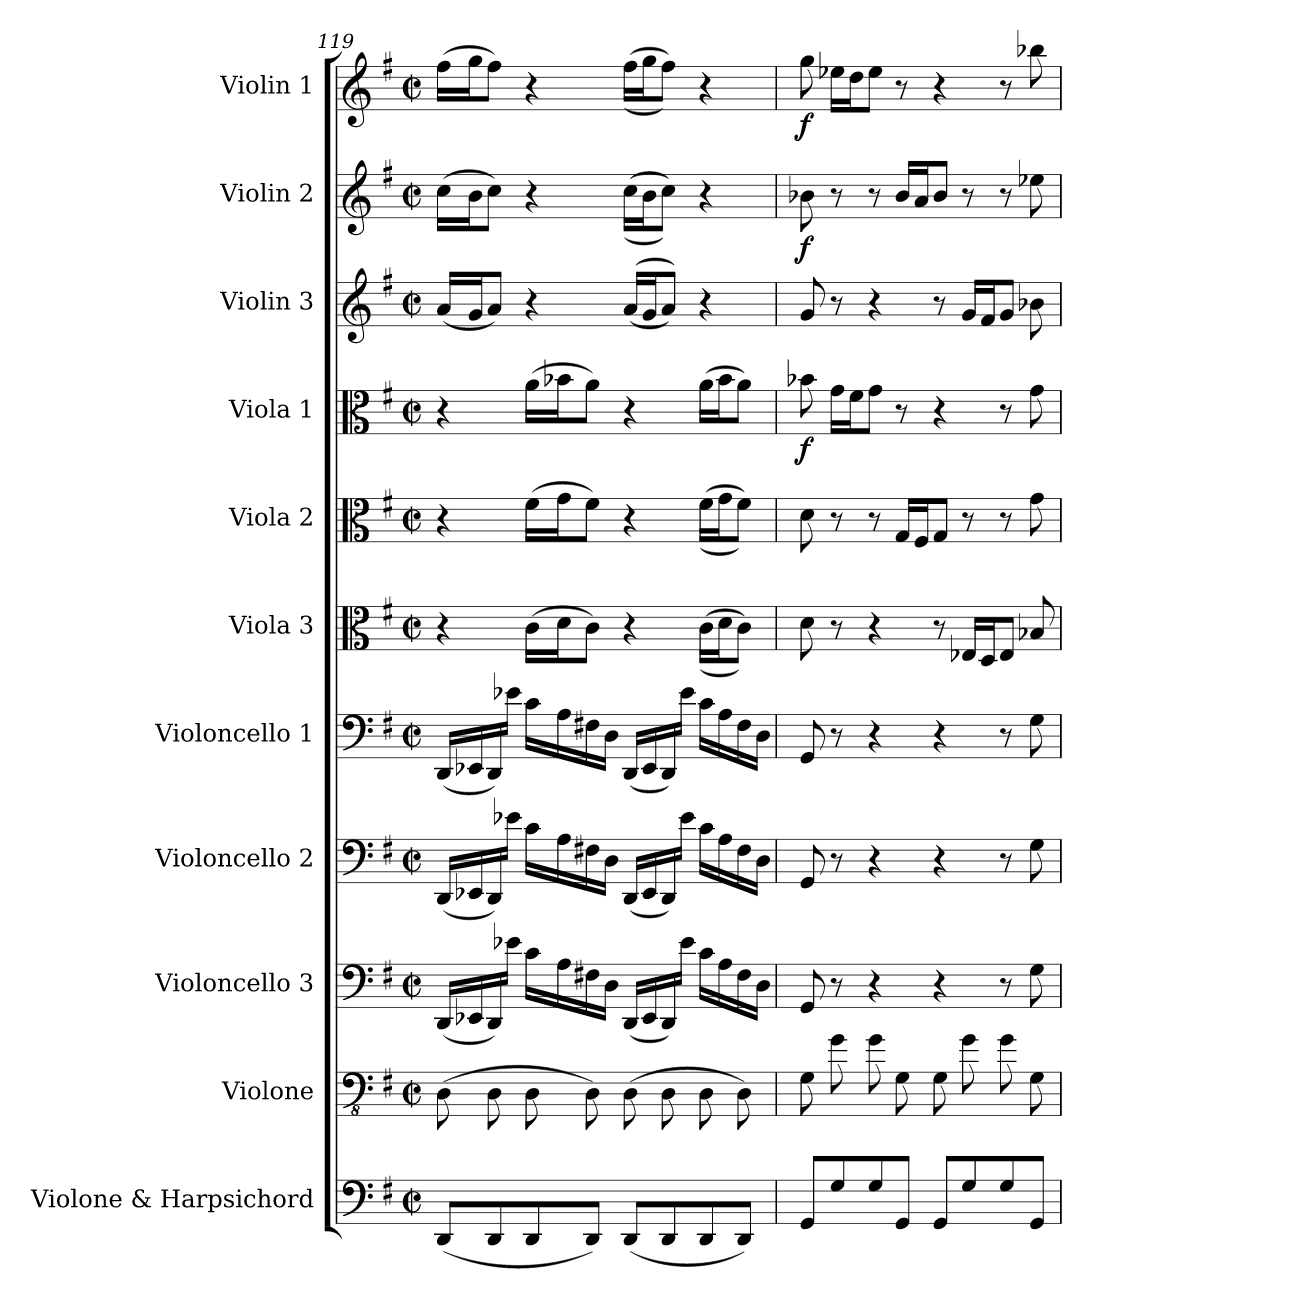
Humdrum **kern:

**kern	**kern	**kern	**kern	**kern	**kern	**dynam	**kern	**dynam	**kern	**dynam	**kern	**dynam	**kern	**dynam	**kern	**dynam
*part11	*part10	*part9	*part8	*part7	*part6	*part6	*part5	*part5	*part4	*part4	*part3	*part3	*part2	*part2	*part1	*part1
*staff11	*staff10	*staff9	*staff8	*staff7	*staff6	*staff6	*staff5	*staff5	*staff4	*staff4	*staff3	*staff3	*staff2	*staff2	*staff1	*staff1
*I"Violone &amp; Harpsichord	*I"Violone	*I"Violoncello 3	*I"Violoncello 2	*I"Violoncello 1	*I"Viola 3	*	*I"Viola 2	*	*I"Viola 1	*	*I"Violin 3	*	*I"Violin 2	*	*I"Violin 1	*
*I'Vne. &amp; Hch.	*I'Vne.	*I'Vc. 3	*I'Vc. 2	*I'Vc. 1	*I'Vla. 3	*	*I'Vla. 2	*	*I'Vla. 1	*	*I'Vln. 3	*	*I'Vln. 2	*	*I'Vln. 1	*
*clefF4	*clefFv4	*clefF4	*clefF4	*clefF4	*clefC3	*	*clefC3	*	*clefC3	*	*clefG2	*	*clefG2	*	*clefG2	*
*	*ITrd7c12	*	*	*	*	*	*	*	*	*	*	*	*	*	*	*
*k[f#]	*k[f#]	*k[f#]	*k[f#]	*k[f#]	*k[f#]	*	*k[f#]	*	*k[f#]	*	*k[f#]	*	*k[f#]	*	*k[f#]	*
*M4/4	*M4/4	*M4/4	*M4/4	*M4/4	*M4/4	*	*M4/4	*	*M4/4	*	*M4/4	*	*M4/4	*	*M4/4	*
*met(c|)	*met(c|)	*met(c|)	*met(c|)	*met(c|)	*met(c|)	*	*met(c|)	*	*met(c|)	*	*met(c|)	*	*met(c|)	*	*met(c|)	*
=119	=119	=119	=119	=119	=119	=119	=119	=119	=119	=119	=119	=119	=119	=119	=119	=119
(8DD/L	(8DDD	(16DD/LL	(16DD/LL	(16DD/LL	4r	.	4r	.	4r	.	(16a/LL	.	(16cc\LL	.	(16ff#\LL	.
.	.	16EE-X/	16EE-X/	16EE-X/	.	.	.	.	.	.	16g/J	.	16b\J	.	16gg\J	.
8DD/	8DDD	16DD/)	16DD/)	16DD/)	.	.	.	.	.	.	8a/J)	.	8cc\J)	.	8ff#\J)	.
.	.	16e-X\JJ	16e-X\JJ	16e-X\JJ	.	.	.	.	.	.	.	.	.	.	.	.
8DD/	8DDD	16c\LL	16c\LL	16c\LL	(16c\LL	.	(16f#\LL	.	(16a\LL	.	4r	.	4r	.	4r	.
.	.	16A\	16A\	16A\	16d\J	.	16g\J	.	16b-X\J	.	.	.	.	.	.	.
8DD/J)	8DDD)	16F#X\	16F#X\	16F#X\	8c\J)	.	8f#\J)	.	8a\J)	.	.	.	.	.	.	.
.	.	16D\JJ	16D\JJ	16D\JJ	.	.	.	.	.	.	.	.	.	.	.	.
(8DD/L	(8DDD	(16DD/LL	(16DD/LL	(16DD/LL	4r	.	4r	.	4r	.	((16a/LL	.	((16cc\LL	.	((16ff#\LL	.
.	.	16EE-/	16EE-/	16EE-/	.	.	.	.	.	.	16g/J	.	16b\J	.	16gg\J	.
8DD/	8DDD	16DD/)	16DD/)	16DD/)	.	.	.	.	.	.	8a/J))	.	8cc\J))	.	8ff#\J))	.
.	.	16e-\JJ	16e-\JJ	16e-\JJ	.	.	.	.	.	.	.	.	.	.	.	.
8DD/	8DDD	16c\LL	16c\LL	16c\LL	((16c\LL	.	((16f#\LL	.	(16a\LL	.	4r	.	4r	.	4r	.
.	.	16A\	16A\	16A\	16d\J	.	16g\J	.	16b-\J	.	.	.	.	.	.	.
8DD/J)	8DDD)	16F#\	16F#\	16F#\	8c\J))	.	8f#\J))	.	8a\J)	.	.	.	.	.	.	.
.	.	16D\JJ	16D\JJ	16D\JJ	.	.	.	.	.	.	.	.	.	.	.	.
!!LO:PB:g=z
=120	=120	=120	=120	=120	=120	=120	=120	=120	=120	=120	=120	=120	=120	=120	=120	=120
!	!	!	!	!	!	!LO:DY:b	!	!	!	!	!	!	!	!	!	!
!	!	!	!	!	!	!LO:DY:n=1:b	!	!	!	!	!	!	!	!	!	!
!	!	!	!	!	!	!LO:DY:n=2:b	!	!LO:DY:b	!	!	!	!	!	!	!	!
!	!	!	!	!	!	!	!	!LO:DY:n=1:b	!	!	!	!	!	!	!	!
!	!	!	!	!	!	!	!	!LO:DY:n=2:b	!	!LO:DY:b	!	!LO:DY:b	!	!	!	!
!	!	!	!	!	!	!	!	!	!	!	!	!LO:DY:n=1:b	!	!	!	!
!	!	!	!	!	!	!	!	!	!	!	!	!LO:DY:n=2:b	!	!LO:DY:b	!	!LO:DY:b
8GG/L	8GGG	8GG/	8GG/	8GG/	8d\	other-dynamics f other-dynamics	8d\	other-dynamics f other-dynamics	8b-X\	f	8g/	other-dynamics f other-dynamics	8b-X\	f	8gg\	f
8G/	8GG	8r	8r	8r	8r	.	8r	.	16g\LL	.	8r	.	8r	.	16ee-X\LL	.
.	.	.	.	.	.	.	.	.	16f#\J	.	.	.	.	.	16dd\J	.
8G/	8GG	4r	4r	4r	4r	.	8r	.	8g\J	.	4r	.	8r	.	8ee-\J	.
8GG/J	8GGG	.	.	.	.	.	16G/LL	.	8r	.	.	.	16b-/LL	.	8r	.
.	.	.	.	.	.	.	16F#/J	.	.	.	.	.	16a/J	.	.	.
8GG/L	8GGG	4r	4r	4r	8r	.	8G/J	.	4r	.	8r	.	8b-/J	.	4r	.
8G/	8GG	.	.	.	16E-X/LL	.	8r	.	.	.	16g/LL	.	8r	.	.	.
.	.	.	.	.	16D/J	.	.	.	.	.	16f#/J	.	.	.	.	.
8G/	8GG	8r	8r	8r	8E-/J	.	8r	.	8r	.	8g/J	.	8r	.	8r	.
8GG/J	8GGG	8G\	8G\	8G\	8B-X/	.	8g\	.	8g\	.	8b-X\	.	8ee-X\	.	8bb-X\	.
=	=	=	=	=	=	=	=	=	=	=	=	=	=	=	=	=
*-	*-	*-	*-	*-	*-	*-	*-	*-	*-	*-	*-	*-	*-	*-	*-	*-
